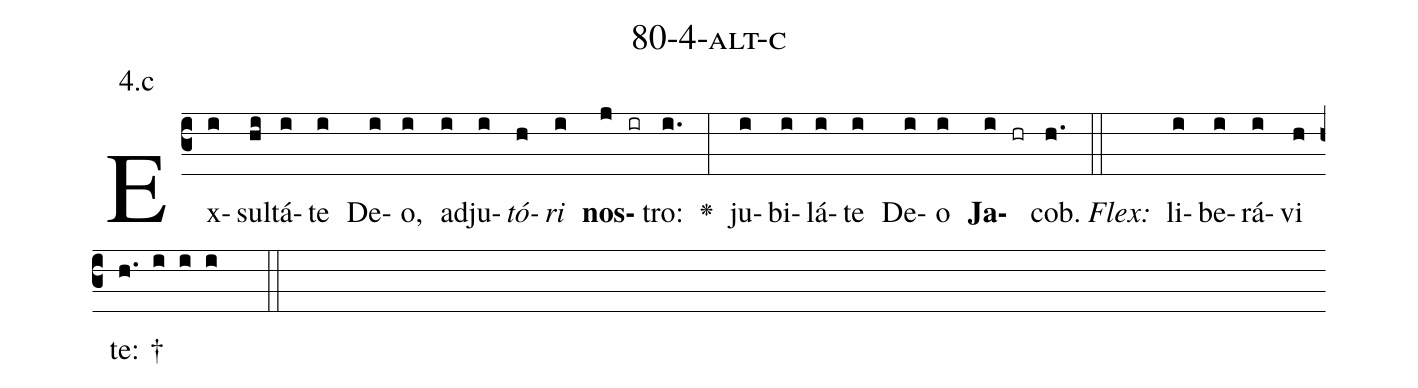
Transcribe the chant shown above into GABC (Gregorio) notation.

name: 80-4-alt-c;
annotation: 4.c;
%%
(c3)Ex(i)sul(hi)tá(i)te(i) De(i)o,(i) ad(i)ju(i)<i>tó</i>(h)<i>ri</i>(i) <b>nos</b>(j ir)tro:(i.) <v>\greheightstar</v>(:) ju(i)bi(i)lá(i)te(i) De(i)o(i) <b>Ja</b>(i hr)cob.(h.) (::)
<i>Flex:</i>()  li(i)be(i)rá(i)vi(h) te: †(h. i i i  ::)

%E(i) u(i) o(i) u(i) a(i) e.(h.) (::)
